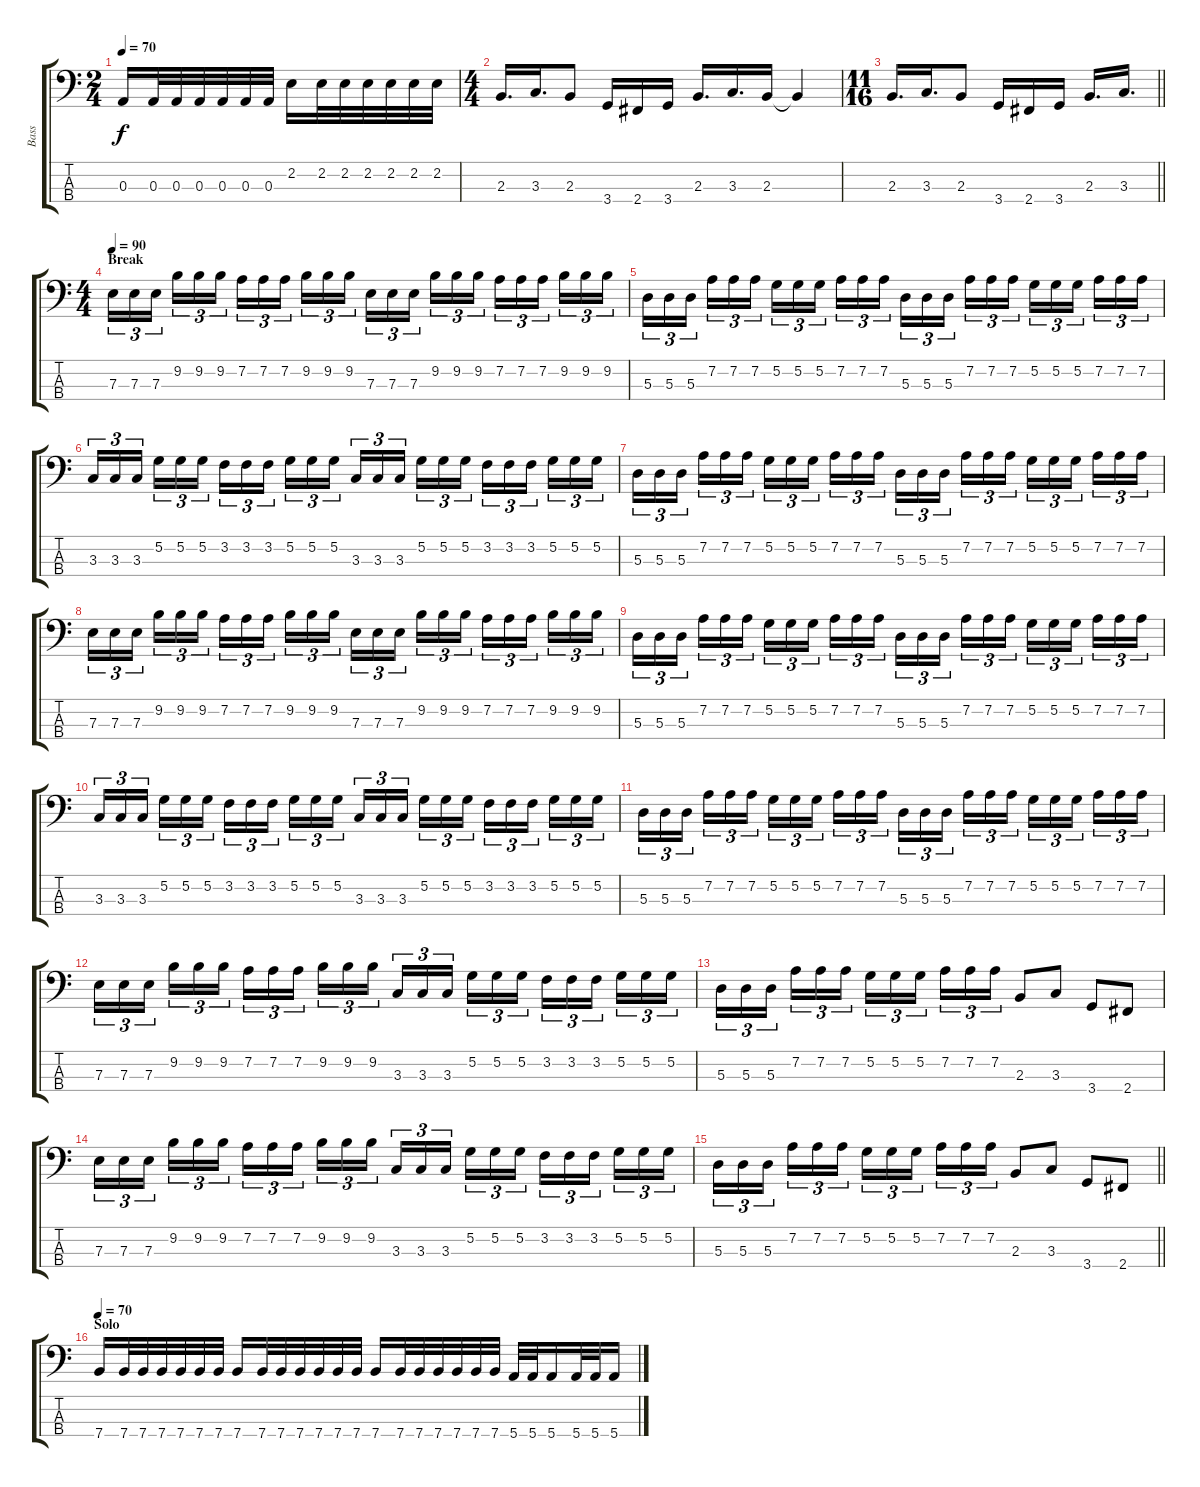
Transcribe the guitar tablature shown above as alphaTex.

\track ("Bass" "Bass") {instrument electricbassfinger}
\staff {score tabs}
\tuning (G2 D2 A1 E1) {hide}
\ts (2 4)
\tempo 70
\clef f4
\ks c
0.3.16{dy f} 0.3.32 0.3.32 0.3.32 0.3.32 0.3.32 0.3.32 2.2.16 2.2.32 2.2.32 2.2.32 2.2.32 2.2.32 2.2.32 |
\ts (4 4)
2.3.16{d} 3.3.16{d} 2.3.8 3.4.16 2.4.16 3.4.16 2.3.16{d} 3.3.16{d} 2.3.16 2.3{t}.4 |
\ts (11 16)
\barLineRight lightlight
2.3.16{d} 3.3.16{d} 2.3.8 3.4.16 2.4.16 3.4.16 2.3.16{d} 3.3.16{d} |
\ts (4 4)
\section ("" "Break")
\tempo 90
7.3.16{tu (3 2)} 7.3.16{tu (3 2)} 7.3.16{tu (3 2) beam splitsecondary} 9.2.16{tu (3 2)} 9.2.16{tu (3 2)} 9.2.16{tu (3 2)} 7.2.16{tu (3 2)} 7.2.16{tu (3 2)} 7.2.16{tu (3 2) beam splitsecondary} 9.2.16{tu (3 2)} 9.2.16{tu (3 2)} 9.2.16{tu (3 2)} 7.3.16{tu (3 2)} 7.3.16{tu (3 2)} 7.3.16{tu (3 2) beam splitsecondary} 9.2.16{tu (3 2)} 9.2.16{tu (3 2)} 9.2.16{tu (3 2)} 7.2.16{tu (3 2)} 7.2.16{tu (3 2)} 7.2.16{tu (3 2) beam splitsecondary} 9.2.16{tu (3 2)} 9.2.16{tu (3 2)} 9.2.16{tu (3 2)} |
5.3.16{tu (3 2)} 5.3.16{tu (3 2)} 5.3.16{tu (3 2) beam splitsecondary} 7.2.16{tu (3 2)} 7.2.16{tu (3 2)} 7.2.16{tu (3 2)} 5.2.16{tu (3 2)} 5.2.16{tu (3 2)} 5.2.16{tu (3 2) beam splitsecondary} 7.2.16{tu (3 2)} 7.2.16{tu (3 2)} 7.2.16{tu (3 2)} 5.3.16{tu (3 2)} 5.3.16{tu (3 2)} 5.3.16{tu (3 2) beam splitsecondary} 7.2.16{tu (3 2)} 7.2.16{tu (3 2)} 7.2.16{tu (3 2)} 5.2.16{tu (3 2)} 5.2.16{tu (3 2)} 5.2.16{tu (3 2) beam splitsecondary} 7.2.16{tu (3 2)} 7.2.16{tu (3 2)} 7.2.16{tu (3 2)} |
3.3.16{tu (3 2)} 3.3.16{tu (3 2)} 3.3.16{tu (3 2) beam splitsecondary} 5.2.16{tu (3 2)} 5.2.16{tu (3 2)} 5.2.16{tu (3 2)} 3.2.16{tu (3 2)} 3.2.16{tu (3 2)} 3.2.16{tu (3 2) beam splitsecondary} 5.2.16{tu (3 2)} 5.2.16{tu (3 2)} 5.2.16{tu (3 2)} 3.3.16{tu (3 2)} 3.3.16{tu (3 2)} 3.3.16{tu (3 2) beam splitsecondary} 5.2.16{tu (3 2)} 5.2.16{tu (3 2)} 5.2.16{tu (3 2)} 3.2.16{tu (3 2)} 3.2.16{tu (3 2)} 3.2.16{tu (3 2) beam splitsecondary} 5.2.16{tu (3 2)} 5.2.16{tu (3 2)} 5.2.16{tu (3 2)} |
5.3.16{tu (3 2)} 5.3.16{tu (3 2)} 5.3.16{tu (3 2) beam splitsecondary} 7.2.16{tu (3 2)} 7.2.16{tu (3 2)} 7.2.16{tu (3 2)} 5.2.16{tu (3 2)} 5.2.16{tu (3 2)} 5.2.16{tu (3 2) beam splitsecondary} 7.2.16{tu (3 2)} 7.2.16{tu (3 2)} 7.2.16{tu (3 2)} 5.3.16{tu (3 2)} 5.3.16{tu (3 2)} 5.3.16{tu (3 2) beam splitsecondary} 7.2.16{tu (3 2)} 7.2.16{tu (3 2)} 7.2.16{tu (3 2)} 5.2.16{tu (3 2)} 5.2.16{tu (3 2)} 5.2.16{tu (3 2) beam splitsecondary} 7.2.16{tu (3 2)} 7.2.16{tu (3 2)} 7.2.16{tu (3 2)} |
7.3.16{tu (3 2)} 7.3.16{tu (3 2)} 7.3.16{tu (3 2) beam splitsecondary} 9.2.16{tu (3 2)} 9.2.16{tu (3 2)} 9.2.16{tu (3 2)} 7.2.16{tu (3 2)} 7.2.16{tu (3 2)} 7.2.16{tu (3 2) beam splitsecondary} 9.2.16{tu (3 2)} 9.2.16{tu (3 2)} 9.2.16{tu (3 2)} 7.3.16{tu (3 2)} 7.3.16{tu (3 2)} 7.3.16{tu (3 2) beam splitsecondary} 9.2.16{tu (3 2)} 9.2.16{tu (3 2)} 9.2.16{tu (3 2)} 7.2.16{tu (3 2)} 7.2.16{tu (3 2)} 7.2.16{tu (3 2) beam splitsecondary} 9.2.16{tu (3 2)} 9.2.16{tu (3 2)} 9.2.16{tu (3 2)} |
5.3.16{tu (3 2)} 5.3.16{tu (3 2)} 5.3.16{tu (3 2) beam splitsecondary} 7.2.16{tu (3 2)} 7.2.16{tu (3 2)} 7.2.16{tu (3 2)} 5.2.16{tu (3 2)} 5.2.16{tu (3 2)} 5.2.16{tu (3 2) beam splitsecondary} 7.2.16{tu (3 2)} 7.2.16{tu (3 2)} 7.2.16{tu (3 2)} 5.3.16{tu (3 2)} 5.3.16{tu (3 2)} 5.3.16{tu (3 2) beam splitsecondary} 7.2.16{tu (3 2)} 7.2.16{tu (3 2)} 7.2.16{tu (3 2)} 5.2.16{tu (3 2)} 5.2.16{tu (3 2)} 5.2.16{tu (3 2) beam splitsecondary} 7.2.16{tu (3 2)} 7.2.16{tu (3 2)} 7.2.16{tu (3 2)} |
3.3.16{tu (3 2)} 3.3.16{tu (3 2)} 3.3.16{tu (3 2) beam splitsecondary} 5.2.16{tu (3 2)} 5.2.16{tu (3 2)} 5.2.16{tu (3 2)} 3.2.16{tu (3 2)} 3.2.16{tu (3 2)} 3.2.16{tu (3 2) beam splitsecondary} 5.2.16{tu (3 2)} 5.2.16{tu (3 2)} 5.2.16{tu (3 2)} 3.3.16{tu (3 2)} 3.3.16{tu (3 2)} 3.3.16{tu (3 2) beam splitsecondary} 5.2.16{tu (3 2)} 5.2.16{tu (3 2)} 5.2.16{tu (3 2)} 3.2.16{tu (3 2)} 3.2.16{tu (3 2)} 3.2.16{tu (3 2) beam splitsecondary} 5.2.16{tu (3 2)} 5.2.16{tu (3 2)} 5.2.16{tu (3 2)} |
5.3.16{tu (3 2)} 5.3.16{tu (3 2)} 5.3.16{tu (3 2) beam splitsecondary} 7.2.16{tu (3 2)} 7.2.16{tu (3 2)} 7.2.16{tu (3 2)} 5.2.16{tu (3 2)} 5.2.16{tu (3 2)} 5.2.16{tu (3 2) beam splitsecondary} 7.2.16{tu (3 2)} 7.2.16{tu (3 2)} 7.2.16{tu (3 2)} 5.3.16{tu (3 2)} 5.3.16{tu (3 2)} 5.3.16{tu (3 2) beam splitsecondary} 7.2.16{tu (3 2)} 7.2.16{tu (3 2)} 7.2.16{tu (3 2)} 5.2.16{tu (3 2)} 5.2.16{tu (3 2)} 5.2.16{tu (3 2) beam splitsecondary} 7.2.16{tu (3 2)} 7.2.16{tu (3 2)} 7.2.16{tu (3 2)} |
7.3.16{tu (3 2)} 7.3.16{tu (3 2)} 7.3.16{tu (3 2) beam splitsecondary} 9.2.16{tu (3 2)} 9.2.16{tu (3 2)} 9.2.16{tu (3 2)} 7.2.16{tu (3 2)} 7.2.16{tu (3 2)} 7.2.16{tu (3 2) beam splitsecondary} 9.2.16{tu (3 2)} 9.2.16{tu (3 2)} 9.2.16{tu (3 2)} 3.3.16{tu (3 2)} 3.3.16{tu (3 2)} 3.3.16{tu (3 2) beam splitsecondary} 5.2.16{tu (3 2)} 5.2.16{tu (3 2)} 5.2.16{tu (3 2)} 3.2.16{tu (3 2)} 3.2.16{tu (3 2)} 3.2.16{tu (3 2) beam splitsecondary} 5.2.16{tu (3 2)} 5.2.16{tu (3 2)} 5.2.16{tu (3 2)} |
5.3.16{tu (3 2)} 5.3.16{tu (3 2)} 5.3.16{tu (3 2) beam splitsecondary} 7.2.16{tu (3 2)} 7.2.16{tu (3 2)} 7.2.16{tu (3 2)} 5.2.16{tu (3 2)} 5.2.16{tu (3 2)} 5.2.16{tu (3 2) beam splitsecondary} 7.2.16{tu (3 2)} 7.2.16{tu (3 2)} 7.2.16{tu (3 2)} 2.3.8 3.3.8 3.4.8 2.4.8 |
7.3.16{tu (3 2)} 7.3.16{tu (3 2)} 7.3.16{tu (3 2) beam splitsecondary} 9.2.16{tu (3 2)} 9.2.16{tu (3 2)} 9.2.16{tu (3 2)} 7.2.16{tu (3 2)} 7.2.16{tu (3 2)} 7.2.16{tu (3 2) beam splitsecondary} 9.2.16{tu (3 2)} 9.2.16{tu (3 2)} 9.2.16{tu (3 2)} 3.3.16{tu (3 2)} 3.3.16{tu (3 2)} 3.3.16{tu (3 2) beam splitsecondary} 5.2.16{tu (3 2)} 5.2.16{tu (3 2)} 5.2.16{tu (3 2)} 3.2.16{tu (3 2)} 3.2.16{tu (3 2)} 3.2.16{tu (3 2) beam splitsecondary} 5.2.16{tu (3 2)} 5.2.16{tu (3 2)} 5.2.16{tu (3 2)} |
\barLineRight lightlight
5.3.16{tu (3 2)} 5.3.16{tu (3 2)} 5.3.16{tu (3 2) beam splitsecondary} 7.2.16{tu (3 2)} 7.2.16{tu (3 2)} 7.2.16{tu (3 2)} 5.2.16{tu (3 2)} 5.2.16{tu (3 2)} 5.2.16{tu (3 2) beam splitsecondary} 7.2.16{tu (3 2)} 7.2.16{tu (3 2)} 7.2.16{tu (3 2)} 2.3.8 3.3.8 3.4.8 2.4.8 |
\section ("" "Solo")
\tempo 70
7.4.16 7.4.32 7.4.32 7.4.32 7.4.32 7.4.32 7.4.32 7.4.16 7.4.32 7.4.32 7.4.32 7.4.32 7.4.32 7.4.32 7.4.16 7.4.32 7.4.32 7.4.32 7.4.32 7.4.32 7.4.32 5.4.32 5.4.32 5.4.16 5.4.32 5.4.32 5.4.16
